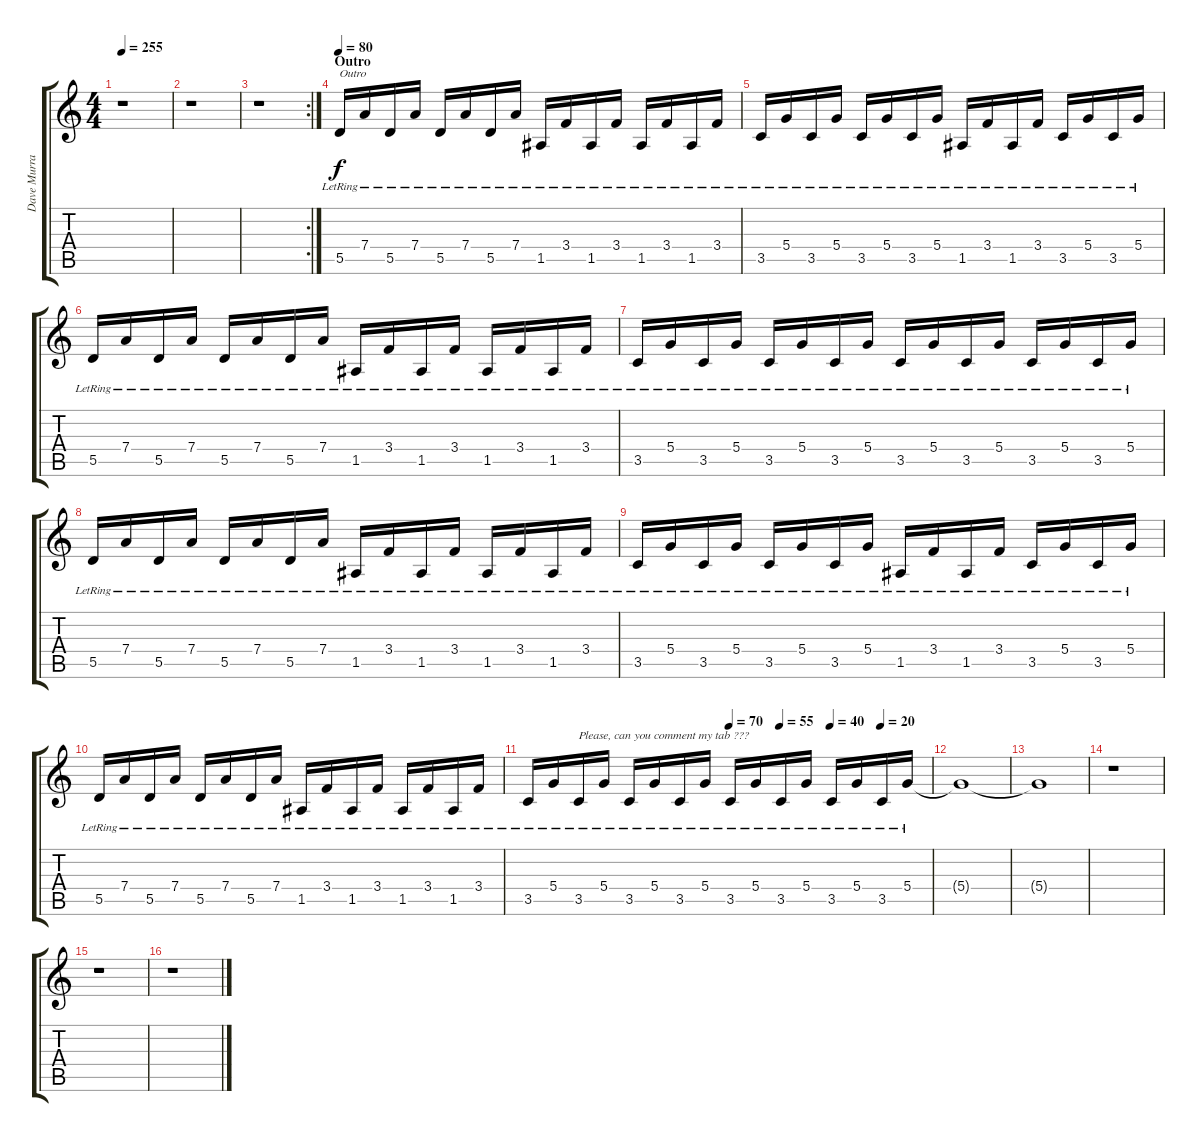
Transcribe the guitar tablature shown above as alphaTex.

\track ("Dave Murray Clean" "Dave Murra") {instrument electricguitarclean}
\staff {score tabs}
\tuning (E4 B3 G3 D3 A2 E2) {hide}
\ts (4 4)
\tempo 255
\clef g2
\ks c
r.1{dy f} |
r.1 |
\rc 2
r.1 |
\section ("" "Outro")
\tempo 80
5.5{lr}.16{txt "Outro"} 7.4{lr}.16 5.5{lr}.16 7.4{lr}.16 5.5{lr}.16 7.4{lr}.16 5.5{lr}.16 7.4{lr}.16 1.5{lr}.16 3.4{lr}.16 1.5{lr}.16 3.4{lr}.16 1.5{lr}.16 3.4{lr}.16 1.5{lr}.16 3.4{lr}.16 |
3.5{lr}.16 5.4{lr}.16 3.5{lr}.16 5.4{lr}.16 3.5{lr}.16 5.4{lr}.16 3.5{lr}.16 5.4{lr}.16 1.5{lr}.16 3.4{lr}.16 1.5{lr}.16 3.4{lr}.16 3.5{lr}.16 5.4{lr}.16 3.5{lr}.16 5.4{lr}.16 |
5.5{lr}.16 7.4{lr}.16 5.5{lr}.16 7.4{lr}.16 5.5{lr}.16 7.4{lr}.16 5.5{lr}.16 7.4{lr}.16 1.5{lr}.16 3.4{lr}.16 1.5{lr}.16 3.4{lr}.16 1.5{lr}.16 3.4{lr}.16 1.5{lr}.16 3.4{lr}.16 |
3.5{lr}.16 5.4{lr}.16 3.5{lr}.16 5.4{lr}.16 3.5{lr}.16 5.4{lr}.16 3.5{lr}.16 5.4{lr}.16 3.5{lr}.16 5.4{lr}.16 3.5{lr}.16 5.4{lr}.16 3.5{lr}.16 5.4{lr}.16 3.5{lr}.16 5.4{lr}.16 |
5.5{lr}.16 7.4{lr}.16 5.5{lr}.16 7.4{lr}.16 5.5{lr}.16 7.4{lr}.16 5.5{lr}.16 7.4{lr}.16 1.5{lr}.16 3.4{lr}.16 1.5{lr}.16 3.4{lr}.16 1.5{lr}.16 3.4{lr}.16 1.5{lr}.16 3.4{lr}.16 |
3.5{lr}.16 5.4{lr}.16 3.5{lr}.16 5.4{lr}.16 3.5{lr}.16 5.4{lr}.16 3.5{lr}.16 5.4{lr}.16 1.5{lr}.16 3.4{lr}.16 1.5{lr}.16 3.4{lr}.16 3.5{lr}.16 5.4{lr}.16 3.5{lr}.16 5.4{lr}.16 |
5.5{lr}.16 7.4{lr}.16 5.5{lr}.16 7.4{lr}.16 5.5{lr}.16 7.4{lr}.16 5.5{lr}.16 7.4{lr}.16 1.5{lr}.16 3.4{lr}.16 1.5{lr}.16 3.4{lr}.16 1.5{lr}.16 3.4{lr}.16 1.5{lr}.16 3.4{lr}.16 |
\tempo (70 0.5)
\tempo (55 0.625)
\tempo (40 0.75)
\tempo (20 0.875)
3.5{lr}.16 5.4{lr}.16 3.5{lr}.16{txt "Please, can you comment my tab ???"} 5.4{lr}.16 3.5{lr}.16 5.4{lr}.16 3.5{lr}.16 5.4{lr}.16 3.5{lr}.16 5.4{lr}.16 3.5{lr}.16 5.4{lr}.16 3.5{lr}.16 5.4{lr}.16 3.5{lr}.16 5.4{lr}.16 |
5.4{t}.1 |
5.4{t}.1 |
r.1 |
r.1 |
r.1
